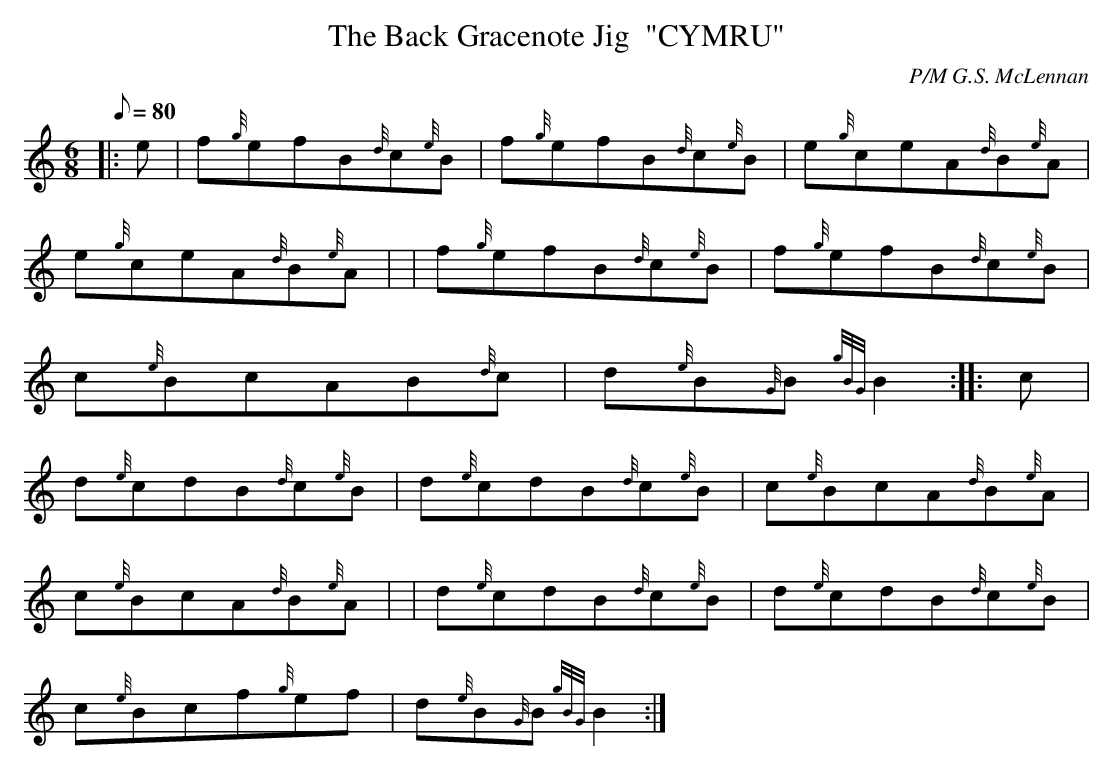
X:1
T:The Back Gracenote Jig  "CYMRU"
M:6/8
L:1/8
Q:80
C:P/M G.S. McLennan
K:HP
|: e|
f{g}efB{d}c{e}B|
f{g}efB{d}c{e}B|
e{g}ceA{d}B{e}A|  !
e{g}ceA{d}B{e}A| |
f{g}efB{d}c{e}B|
f{g}efB{d}c{e}B|  !
c{e}BcAB{d}c|
d{e}B{G}B{gBG}B2:| |:
c|  !
d{e}cdB{d}c{e}B|
d{e}cdB{d}c{e}B|
c{e}BcA{d}B{e}A|  !
c{e}BcA{d}B{e}A| |
d{e}cdB{d}c{e}B|
d{e}cdB{d}c{e}B|  !
c{e}Bcf{g}ef|
d{e}B{G}B{gBG}B2:|
